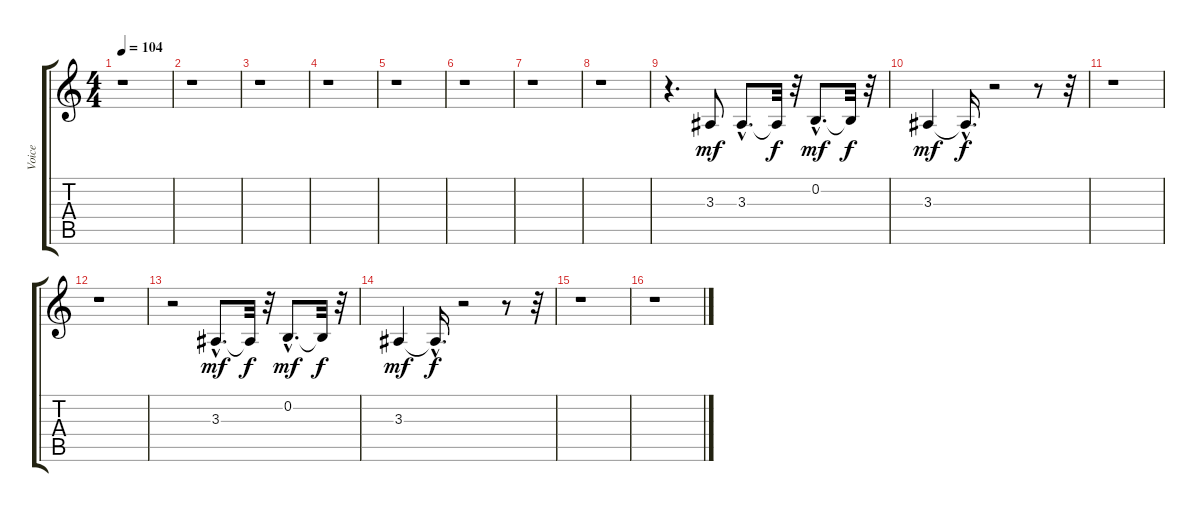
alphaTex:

\track ("Voice" "Voice") {instrument clarinet}
\staff {score tabs}
\tuning (E4 B3 G3 D3 A2 E2) {hide}
\ts (4 4)
\tempo 104
\clef g2
\ks c
r.1{dy mf instrument clarinet} |
r.1 |
r.1 |
r.1 |
r.1 |
r.1 |
r.1 |
r.1 |
r.4{d} 3.3.8 3.3{hac}.8{d} 3.3{t}.32{dy f} r.32 0.2{hac}.8{d dy mf} 0.2{t}.32{dy f} r.32 |
3.3.4{dy mf} 3.3{hac t}.16{d dy f} r.2 r.8 r.32 |
r.1 |
r.1 |
r.2 3.3{hac}.8{d dy mf} 3.3{t}.32{dy f} r.32 0.2{hac}.8{d dy mf} 0.2{t}.32{dy f} r.32 |
3.3.4{dy mf} 3.3{hac t}.16{d dy f} r.2 r.8 r.32 |
r.1 |
r.1
